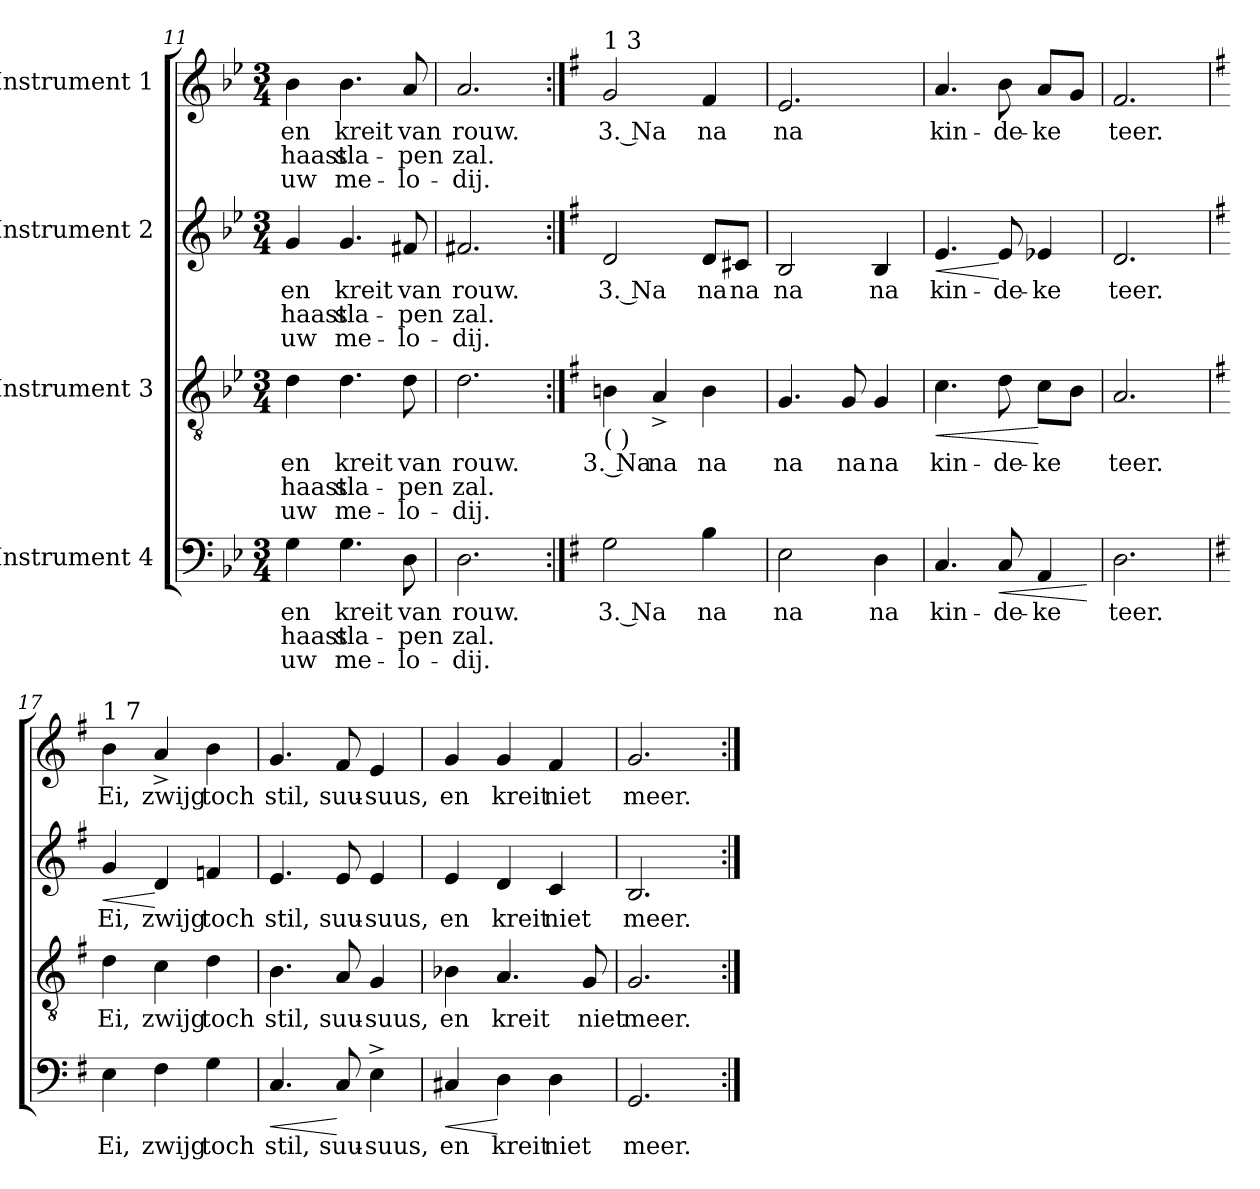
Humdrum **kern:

**kern	**text	**text	**text	**dynam	**kern	**text	**text	**text	**dynam	**kern	**text	**text	**text	**dynam	**kern	**text	**text	**text
*part4	*part4	*part4	*part4	*part4	*part3	*part3	*part3	*part3	*part3	*part2	*part2	*part2	*part2	*part2	*part1	*part1	*part1	*part1
*staff4	*staff4	*staff4	*staff4	*staff4	*staff3	*staff3	*staff3	*staff3	*staff3	*staff2	*staff2	*staff2	*staff2	*staff2	*staff1	*staff1	*staff1	*staff1
*I"Instrument 4	*	*	*	*	*I"Instrument 3	*	*	*	*	*I"Instrument 2	*	*	*	*	*I"Instrument 1	*	*	*
*clefF4	*	*	*	*	*clefGv2	*	*	*	*	*clefG2	*	*	*	*	*clefG2	*	*	*
*k[b-e-]	*	*	*	*	*k[b-e-]	*	*	*	*	*k[b-e-]	*	*	*	*	*k[b-e-]	*	*	*
*B-:	*	*	*	*	*B-:	*	*	*	*	*B-:	*	*	*	*	*B-:	*	*	*
*M3/4	*	*	*	*	*M3/4	*	*	*	*	*M3/4	*	*	*	*	*M3/4	*	*	*
=11	=11	=11	=11	=11	=11	=11	=11	=11	=11	=11	=11	=11	=11	=11	=11	=11	=11	=11
!	!LO:LY:b	!LO:LY:b:cj	!LO:LY:b:cj	!	!	!LO:LY:b	!LO:LY:b:cj	!LO:LY:b:cj	!	!	!LO:LY:b	!LO:LY:b:cj	!LO:LY:b:cj	!	!	!LO:LY:b	!LO:LY:b:cj	!LO:LY:b:cj
4G\	en	haast	uw	.	4d\	en	haast	uw	.	4g/	en	haast	uw	.	4b-\	en	haast	uw
!	!LO:LY:b:cj	!LO:LY:b:cj	!LO:LY:b:cj	!	!	!LO:LY:b:cj	!LO:LY:b:cj	!LO:LY:b:cj	!	!	!LO:LY:b:cj	!LO:LY:b:cj	!LO:LY:b:cj	!	!	!LO:LY:b:cj	!LO:LY:b:cj	!LO:LY:b:cj
4.G\	kreit	sla-	-me-	.	4.d\	kreit	sla-	-me-	.	4.g/	kreit	sla-	-me-	.	4.b-\	kreit	sla-	-me-
!	!LO:LY:b:cj	!LO:LY:b:cj	!LO:LY:b:cj	!	!	!LO:LY:b:cj	!LO:LY:b:cj	!LO:LY:b:cj	!	!	!LO:LY:b:cj	!LO:LY:b:cj	!LO:LY:b:cj	!	!	!LO:LY:b:cj	!LO:LY:b:cj	!LO:LY:b:cj
8D\	-van	pen	lo-	.	8d\	-van	pen	lo-	.	8f#X/	-van	pen	lo-	.	8a/	-van	pen	lo-
=12	=12	=12	=12	=12	=12	=12	=12	=12	=12	=12	=12	=12	=12	=12	=12	=12	=12	=12
!	!LO:LY:b:cj	!LO:LY:b:cj	!LO:LY:b:cj	!	!	!LO:LY:b:cj	!LO:LY:b:cj	!LO:LY:b:cj	!	!	!LO:LY:b:cj	!LO:LY:b:cj	!LO:LY:b:cj	!	!	!LO:LY:b:cj	!LO:LY:b:cj	!LO:LY:b:cj
2.D\	-rouw.	zal.	dij.	.	2.d\	-rouw.	zal.	dij.	.	2.f#X/	-rouw.	zal.	dij.	.	2.a/	-rouw.	zal.	dij.
!!LO:LB:g=z
=13:|!	=13:|!	=13:|!	=13:|!	=13:|!	=13:|!	=13:|!	=13:|!	=13:|!	=13:|!	=13:|!	=13:|!	=13:|!	=13:|!	=13:|!	=13:|!	=13:|!	=13:|!	=13:|!
*k[f#]	*	*	*	*	*k[f#]	*	*	*	*	*k[f#]	*	*	*	*	*k[f#]	*	*	*
*G:	*	*	*	*	*G:	*	*	*	*	*G:	*	*	*	*	*G:	*	*	*
!	!	!	!	!	!	!	!	!	!	!	!	!	!	!	!LO:TX:a:t=1 3	!	!	!
!	!	!	!	!	!LO:TX:b:t=( )	!	!	!	!	!	!	!	!	!	!	!	!	!
!	!LO:LY:b:rj	!	!	!	!	!LO:LY:b:rj	!	!	!	!	!LO:LY:b:rj	!	!	!	!	!LO:LY:b:rj	!	!
2G\	-3. Na	.	.	.	4Bn\	-3. Na	.	.	.	2d/	-3. Na	.	.	.	2g/	-3. Na	.	.
!	!	!	!	!	!	!LO:LY:b	!	!	!	!	!	!	!	!	!	!	!	!
.	.	.	.	.	4A^>/	na	.	.	.	.	.	.	.	.	.	.	.	.
!	!LO:LY:b	!	!	!	!	!LO:LY:b	!	!	!	!	!LO:LY:b:cj	!	!	!	!	!LO:LY:b	!	!
4B\	na	.	.	.	4B\	na	.	.	.	8d/L	na	.	.	.	4f#/	na	.	.
!	!	!	!	!	!	!	!	!	!	!	!LO:LY:b:cj	!	!	!	!	!	!	!
.	.	.	.	.	.	.	.	.	.	8c#X/J	na	.	.	.	.	.	.	.
=14	=14	=14	=14	=14	=14	=14	=14	=14	=14	=14	=14	=14	=14	=14	=14	=14	=14	=14
!	!LO:LY:b	!	!	!	!	!LO:LY:b	!	!	!	!	!LO:LY:b	!	!	!	!	!LO:LY:b	!	!
2E\	na	.	.	.	4.G/	na	.	.	.	2B/	na	.	.	.	2.e/	na	.	.
!	!	!	!	!	!	!LO:LY:b	!	!	!	!	!	!	!	!	!	!	!	!
.	.	.	.	.	8G/	na	.	.	.	.	.	.	.	.	.	.	.	.
!	!LO:LY:b	!	!	!	!	!LO:LY:b	!	!	!	!	!LO:LY:b:cj	!	!	!	!	!	!	!
4D\	na	.	.	.	4G/	na	.	.	.	4B/	na	.	.	.	.	.	.	.
=15	=15	=15	=15	=15	=15	=15	=15	=15	=15	=15	=15	=15	=15	=15	=15	=15	=15	=15
!	!LO:LY:b:cj	!	!	!	!	!LO:LY:b:cj	!	!	!LO:HP:b	!	!LO:LY:b:cj	!	!	!LO:HP:b	!	!LO:LY:b:cj	!	!
4.C/	kin-	.	.	.	4.c\	kin-	.	.	<	4.e/	kin-	.	.	<	4.a/	kin-	.	.
!	!LO:LY:b:cj	!	!	!LO:HP:b	!	!LO:LY:b:cj	!	!	!	!	!LO:LY:b:cj	!	!	!	!	!LO:LY:b:cj	!	!
8C/	-de-	.	.	<	8d\	-de-	.	.	.	8e/	-de-	.	.	[	8b\	-de-	.	.
!	!LO:LY:b	!	!	!	!	!LO:LY:b	!	!	!	!	!LO:LY:b	!	!	!	!	!LO:LY:b	!	!
4AA/	-ke	.	.	.	8c\L	-ke	.	.	[	4e-X/	-ke	.	.	.	8a/L	-ke	.	.
.	.	.	.	.	8B\J	.	.	.	.	.	.	.	.	.	8g/J	.	.	.
.	.	.	.	[	.	.	.	.	.	.	.	.	.	.	.	.	.	.
=16	=16	=16	=16	=16	=16	=16	=16	=16	=16	=16	=16	=16	=16	=16	=16	=16	=16	=16
!	!LO:LY:b:cj	!	!	!	!	!LO:LY:b:cj	!	!	!	!	!LO:LY:b:cj	!	!	!	!	!LO:LY:b:cj	!	!
2.D\	teer.	.	.	.	2.A/	teer.	.	.	.	2.d/	teer.	.	.	.	2.f#/	teer.	.	.
!!LO:LB:g=z
=17	=17	=17	=17	=17	=17	=17	=17	=17	=17	=17	=17	=17	=17	=17	=17	=17	=17	=17
*k[f#]	*	*	*	*	*k[f#]	*	*	*	*	*k[f#]	*	*	*	*	*k[f#]	*	*	*
*G:	*	*	*	*	*G:	*	*	*	*	*G:	*	*	*	*	*G:	*	*	*
!	!	!	!	!	!	!	!	!	!	!	!	!	!	!	!LO:TX:a:t=1 7	!	!	!
!	!LO:LY:b:cj	!	!	!	!	!LO:LY:b:cj	!	!	!	!	!LO:LY:b:cj	!	!	!LO:HP:b	!	!LO:LY:b:cj	!	!
4E\	Ei,	.	.	.	4d\	Ei,	.	.	.	4g/	Ei,	.	.	<	4b\	Ei,	.	.
!	!LO:LY:b:cj	!	!	!	!	!LO:LY:b:cj	!	!	!	!	!LO:LY:b:cj	!	!	!	!	!LO:LY:b:cj	!	!
4F#\	zwijg	.	.	.	4c\	zwijg	.	.	.	4d/	zwijg	.	.	[	4a^>/	zwijg	.	.
!	!LO:LY:b:cj	!	!	!	!	!LO:LY:b:cj	!	!	!	!	!LO:LY:b:cj	!	!	!	!	!LO:LY:b:cj	!	!
4G\	toch	.	.	.	4d\	toch	.	.	.	4fn/	toch	.	.	.	4b\	toch	.	.
=18	=18	=18	=18	=18	=18	=18	=18	=18	=18	=18	=18	=18	=18	=18	=18	=18	=18	=18
!	!LO:LY:b:cj	!	!	!LO:HP:b	!	!LO:LY:b:cj	!	!	!	!	!LO:LY:b:cj	!	!	!	!	!LO:LY:b:cj	!	!
4.C/	stil,	.	.	<	4.B\	stil,	.	.	.	4.e/	stil,	.	.	.	4.g/	stil,	.	.
!	!LO:LY:b	!	!	!	!	!LO:LY:b	!	!	!	!	!LO:LY:b	!	!	!	!	!LO:LY:b	!	!
8C/	suu-	.	.	[	8A/	suu-	.	.	.	8e/	suu-	.	.	.	8f#/	suu-	.	.
!	!LO:LY:b:cj	!	!	!	!	!LO:LY:b:cj	!	!	!	!	!LO:LY:b:cj	!	!	!	!	!LO:LY:b:cj	!	!
4E^<\	-suus,	.	.	.	4G/	-suus,	.	.	.	4e/	-suus,	.	.	.	4e/	-suus,	.	.
=19	=19	=19	=19	=19	=19	=19	=19	=19	=19	=19	=19	=19	=19	=19	=19	=19	=19	=19
!	!LO:LY:b	!	!	!LO:HP:b	!	!LO:LY:b	!	!	!	!	!LO:LY:b	!	!	!	!	!LO:LY:b	!	!
4C#X/	en	.	.	<	4B-X\	en	.	.	.	4e/	en	.	.	.	4g/	en	.	.
!	!LO:LY:b:cj	!	!	!	!	!LO:LY:b:cj	!	!	!	!	!LO:LY:b:cj	!	!	!	!	!LO:LY:b:cj	!	!
4D\	kreit	.	.	[	4.A/	kreit	.	.	.	4d/	kreit	.	.	.	4g/	kreit	.	.
!	!LO:LY:b:cj	!	!	!	!	!	!	!	!	!	!LO:LY:b:cj	!	!	!	!	!LO:LY:b:cj	!	!
4D\	niet	.	.	.	.	.	.	.	.	4c/	niet	.	.	.	4f#/	niet	.	.
!	!	!	!	!	!	!LO:LY:b:rj	!	!	!	!	!	!	!	!	!	!	!	!
.	.	.	.	.	8G/	niet	.	.	.	.	.	.	.	.	.	.	.	.
=20	=20	=20	=20	=20	=20	=20	=20	=20	=20	=20	=20	=20	=20	=20	=20	=20	=20	=20
!	!LO:LY:b:cj	!	!	!	!	!LO:LY:b:cj	!	!	!	!	!LO:LY:b:cj	!	!	!	!	!LO:LY:b:cj	!	!
2.GG/	meer.	.	.	.	2.G/	meer.	.	.	.	2.B/	meer.	.	.	.	2.g/	meer.	.	.
=:|!	=:|!	=:|!	=:|!	=:|!	=:|!	=:|!	=:|!	=:|!	=:|!	=:|!	=:|!	=:|!	=:|!	=:|!	=:|!	=:|!	=:|!	=:|!
*-	*-	*-	*-	*-	*-	*-	*-	*-	*-	*-	*-	*-	*-	*-	*-	*-	*-	*-
